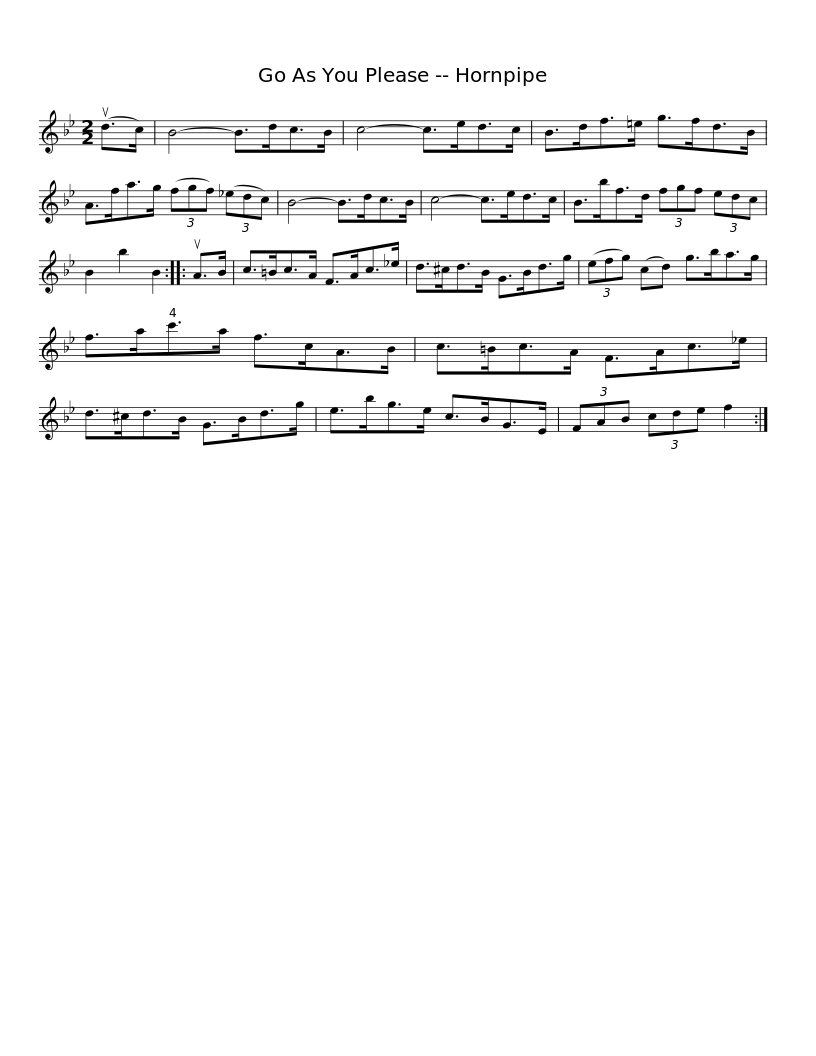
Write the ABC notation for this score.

X:1
L:1/8
M:2/2
I:linebreak $
K:Bb
V:1 treble
V:1
 (ud>c) | B4- B>dc>B | c4- c>ed>c | B>df>=e g>fd>B | A>fa>g (3(fgf) (3(_edc) | %5
 B4- B>dc>B |$ c4- c>ed>c | B>bf>d (3fgf (3edc | B2 b2 B2 :: uA>B | %10
 c>=Bc>A F>Ac>_e | d>^cd>B G>Bd>g |$ (3(efg) (cd) g>ba>g | f>ac'>a f>cA>B | c>=Bc>A F>Ac>_e | %15
 d>^cd>B G>Bd>g |$ e>bg>e c>BG>E | (3FAB (3cde f2 :| %18
